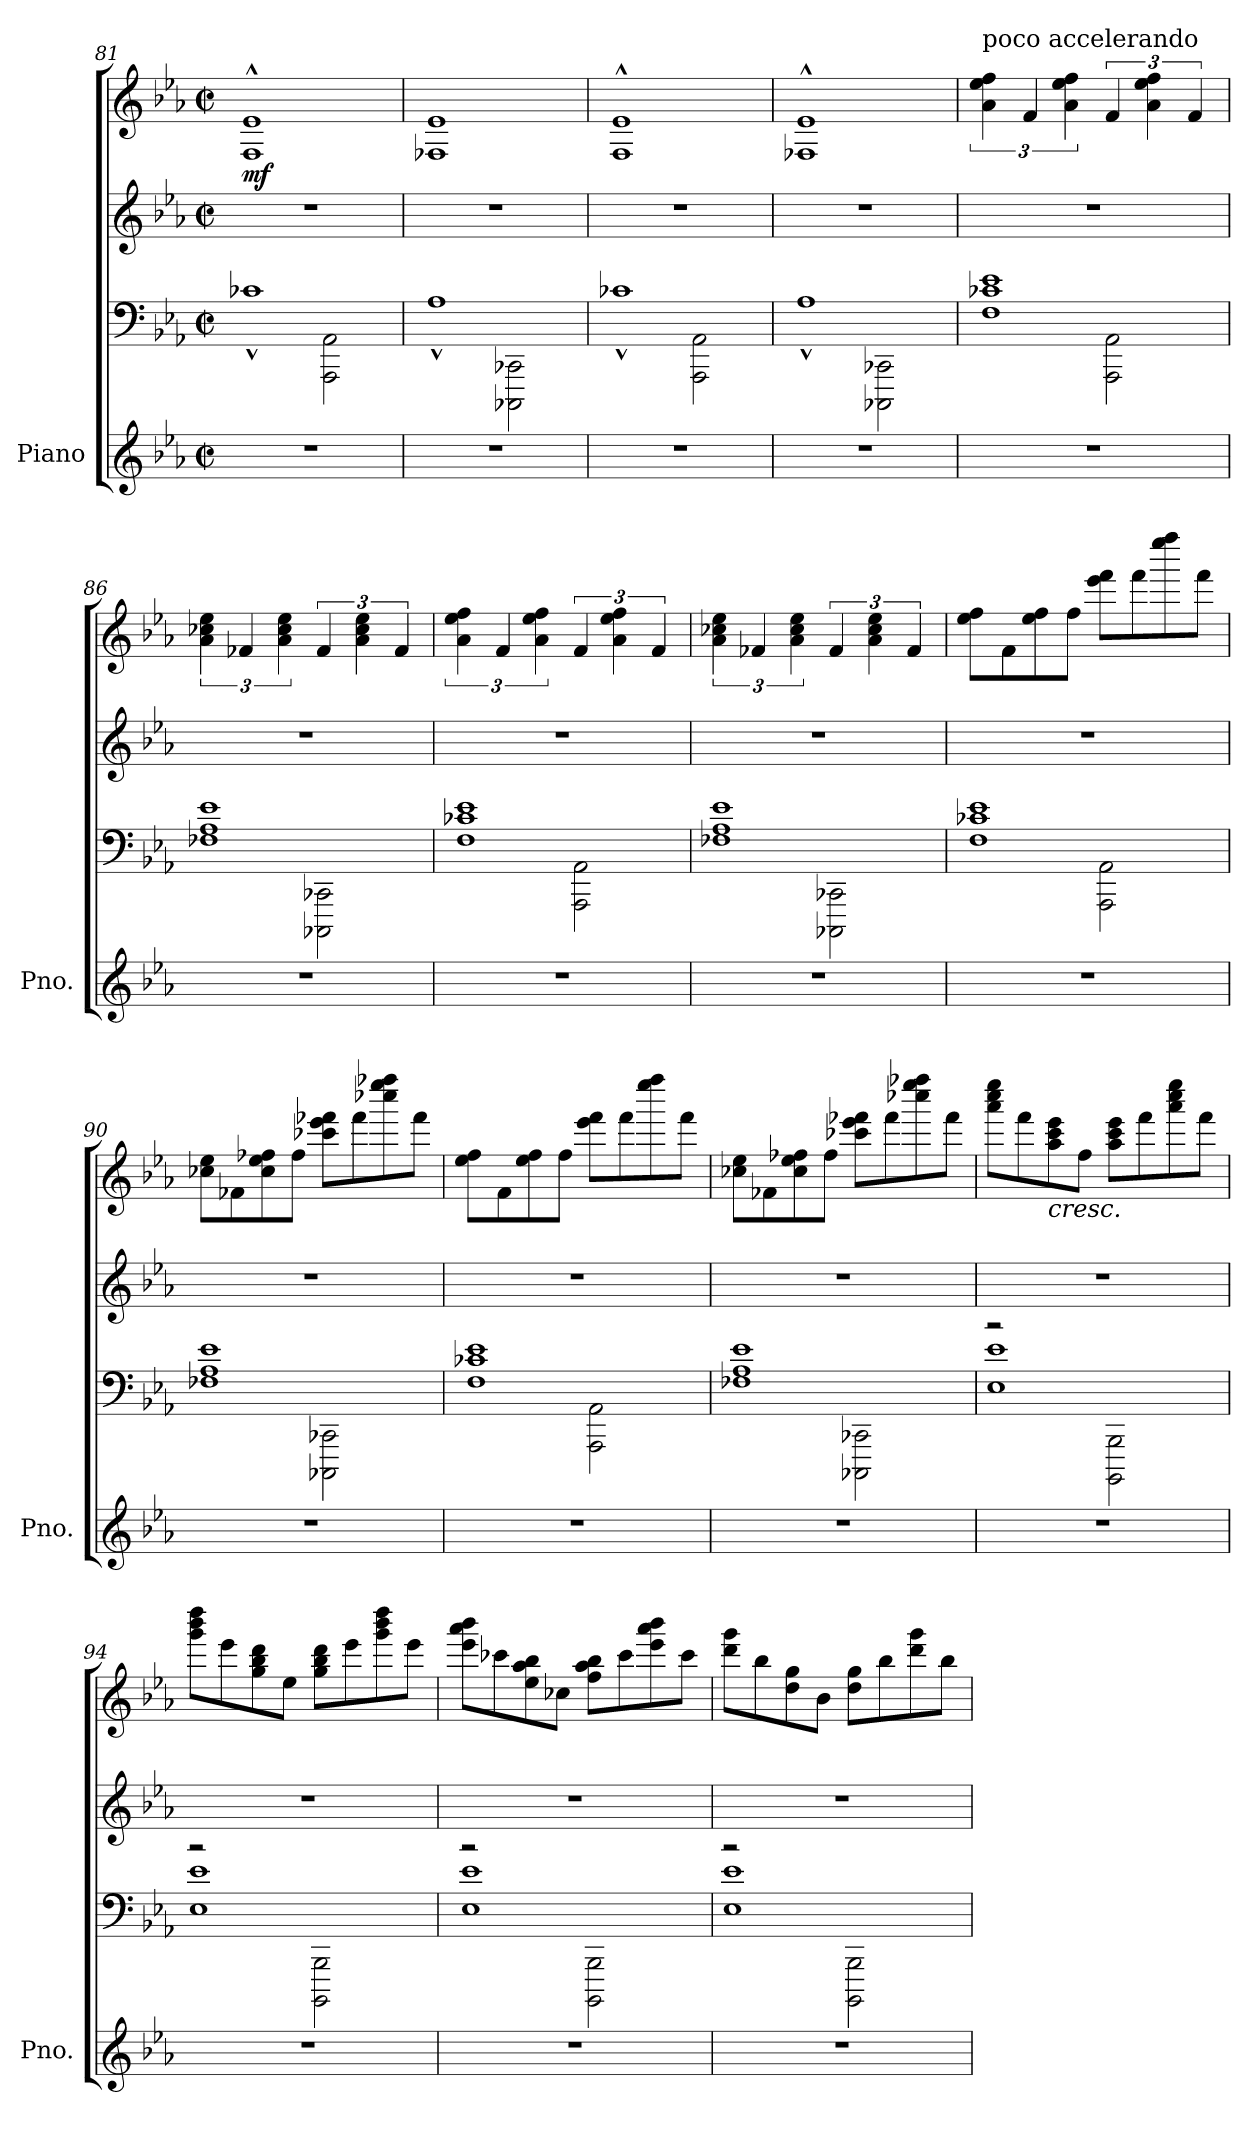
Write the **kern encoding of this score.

**kern	**kern	**kern	**kern	**dynam
*part1	*part1	*part1	*part1	*part1
*staff4	*staff3	*staff2	*staff1	*staff1/2/3/4
*I"Piano	*	*	*	*
*I'Pno.	*	*	*	*
*clefG2	*clefF4	*clefG2	*clefG2	*
*k[b-e-a-]	*k[b-e-a-]	*k[b-e-a-]	*k[b-e-a-]	*
*M2/2	*M2/2	*M2/2	*M2/2	*
*met(c|)	*met(c|)	*met(c|)	*met(c|)	*
=81	=81	=81	=81	=81
*	*^	*	*	*
!	!	!	!	!	!LO:DY:b
1r	2ryy	1c-X^^	1r	1F^^ 1e-^^	mf
.	2AAA-\ 2AA-\	.	.	.	.
=82	=82	=82	=82	=82	=82
1r	2ryy	1A-^^	1r	1F-X 1e-	.
.	2CCC-X\ 2CC-X\	.	.	.	.
=83	=83	=83	=83	=83	=83
1r	2ryy	1c-X^^	1r	1F^^ 1e-^^	.
.	2AAA-\ 2AA-\	.	.	.	.
=84	=84	=84	=84	=84	=84
1r	2ryy	1A-^^	1r	1F-X^^ 1e-^^	.
.	2CCC-X\ 2CC-X\	.	.	.	.
=85	=85	=85	=85	=85	=85
!	!	!	!	!LO:TX:a:t=poco accelerando	!
1r	2ryy	1F 1c-X 1e-	1r	6a-\ 6ee-\ 6ff\	.
.	.	.	.	6f/	.
.	.	.	.	6a-\ 6ee-\ 6ff\	.
.	2AAA-\ 2AA-\	.	.	6f/	.
.	.	.	.	6a-\ 6ee-\ 6ff\	.
.	.	.	.	6f/	.
=86	=86	=86	=86	=86	=86
1r	2ryy	1F-X 1A- 1e-	1r	6a-\ 6cc-X\ 6ee-\	.
.	.	.	.	6f-X/	.
.	.	.	.	6a-\ 6cc-\ 6ee-\	.
.	2CCC-X\ 2CC-X\	.	.	6f-/	.
.	.	.	.	6a-\ 6cc-\ 6ee-\	.
.	.	.	.	6f-/	.
=87	=87	=87	=87	=87	=87
1r	2ryy	1F 1c-X 1e-	1r	6a-\ 6ee-\ 6ff\	.
.	.	.	.	6f/	.
.	.	.	.	6a-\ 6ee-\ 6ff\	.
.	2AAA-\ 2AA-\	.	.	6f/	.
.	.	.	.	6a-\ 6ee-\ 6ff\	.
.	.	.	.	6f/	.
=88	=88	=88	=88	=88	=88
1r	2ryy	1F-X 1A- 1e-	1r	6a-\ 6cc-X\ 6ee-\	.
.	.	.	.	6f-X/	.
.	.	.	.	6a-\ 6cc-\ 6ee-\	.
.	2CCC-X\ 2CC-X\	.	.	6f-/	.
.	.	.	.	6a-\ 6cc-\ 6ee-\	.
.	.	.	.	6f-/	.
=89	=89	=89	=89	=89	=89
1r	2ryy	1F 1c-X 1e-	1r	8ee-\ 8ff\L	.
.	.	.	.	8f\	.
.	.	.	.	8ee-\ 8ff\	.
.	.	.	.	8ff\J	.
.	2AAA-\ 2AA-\	.	.	8eee-\ 8fff\L	.
.	.	.	.	8fff\	.
.	.	.	.	8eeee-\ 8ffff\	.
.	.	.	.	8fff\J	.
=90	=90	=90	=90	=90	=90
1r	2ryy	1F-X 1A- 1e-	1r	8cc-X\ 8ee-\L	.
.	.	.	.	8f-X\	.
.	.	.	.	8cc-\ 8ee-\ 8ff-X\	.
.	.	.	.	8ff-\J	.
.	2CCC-X\ 2CC-X\	.	.	8ccc-X\ 8eee-\ 8fff-X\L	.
.	.	.	.	8fff-\	.
.	.	.	.	8cccc-X\ 8eeee-\ 8ffff-X\	.
.	.	.	.	8fff-\J	.
=91	=91	=91	=91	=91	=91
1r	2ryy	1F 1c-X 1e-	1r	8ee-\ 8ff\L	.
.	.	.	.	8f\	.
.	.	.	.	8ee-\ 8ff\	.
.	.	.	.	8ff\J	.
.	2AAA-\ 2AA-\	.	.	8eee-\ 8fff\L	.
.	.	.	.	8fff\	.
.	.	.	.	8eeee-\ 8ffff\	.
.	.	.	.	8fff\J	.
=92	=92	=92	=92	=92	=92
1r	2ryy	1F-X 1A- 1e-	1r	8cc-X\ 8ee-\L	.
.	.	.	.	8f-X\	.
.	.	.	.	8cc-\ 8ee-\ 8ff-X\	.
.	.	.	.	8ff-\J	.
.	2CCC-X\ 2CC-X\	.	.	8ccc-X\ 8eee-\ 8fff-X\L	.
.	.	.	.	8fff-\	.
.	.	.	.	8cccc-X\ 8eeee-\ 8ffff-X\	.
.	.	.	.	8fff-\J	.
=93	=93	=93	=93	=93	=93
1r	2r	1E- 1e-	1r	8aaa-\ 8cccc\ 8eeee-\L	.
.	.	.	.	8fff\	.
!	!	!	!	!LO:TX:b:i:t=cresc.	!
.	.	.	.	8aa-\ 8ccc\ 8eee-\	.
.	.	.	.	8ff\J	.
.	2BBBB-\ 2BBB-\	.	.	8aa-\ 8ccc\ 8eee-\L	.
.	.	.	.	8fff\	.
.	.	.	.	8aaa-\ 8cccc\ 8eeee-\	.
.	.	.	.	8fff\J	.
=94	=94	=94	=94	=94	=94
1r	2r	1E- 1e-	1r	8ggg\ 8bbb-\ 8dddd\L	.
.	.	.	.	8eee-\	.
.	.	.	.	8gg\ 8bb-\ 8ddd\	.
.	.	.	.	8ee-\J	.
.	2BBBB-\ 2BBB-\	.	.	8gg\ 8bb-\ 8ddd\L	.
.	.	.	.	8eee-\	.
.	.	.	.	8ggg\ 8bbb-\ 8dddd\	.
.	.	.	.	8eee-\J	.
=95	=95	=95	=95	=95	=95
1r	2r	1E- 1e-	1r	8eee-\ 8aaa-\ 8bbb-\L	.
.	.	.	.	8ccc-X\	.
.	.	.	.	8ee-\ 8aa-\ 8bb-\	.
.	.	.	.	8cc-X\J	.
.	2BBBB-\ 2BBB-\	.	.	8ff\ 8aa-\ 8bb-\L	.
.	.	.	.	8ccc-\	.
.	.	.	.	8eee-\ 8aaa-\ 8bbb-\	.
.	.	.	.	8ccc-\J	.
=96	=96	=96	=96	=96	=96
1r	2r	1E- 1e-	1r	8ddd\ 8ggg\L	.
.	.	.	.	8bb-\	.
.	.	.	.	8dd\ 8gg\	.
.	.	.	.	8b-\J	.
.	2BBBB-\ 2BBB-\	.	.	8dd\ 8gg\L	.
.	.	.	.	8bb-\	.
.	.	.	.	8ddd\ 8ggg\	.
.	.	.	.	8bb-\J	.
*	*v	*v	*	*	*
=	=	=	=	=
*-	*-	*-	*-	*-
